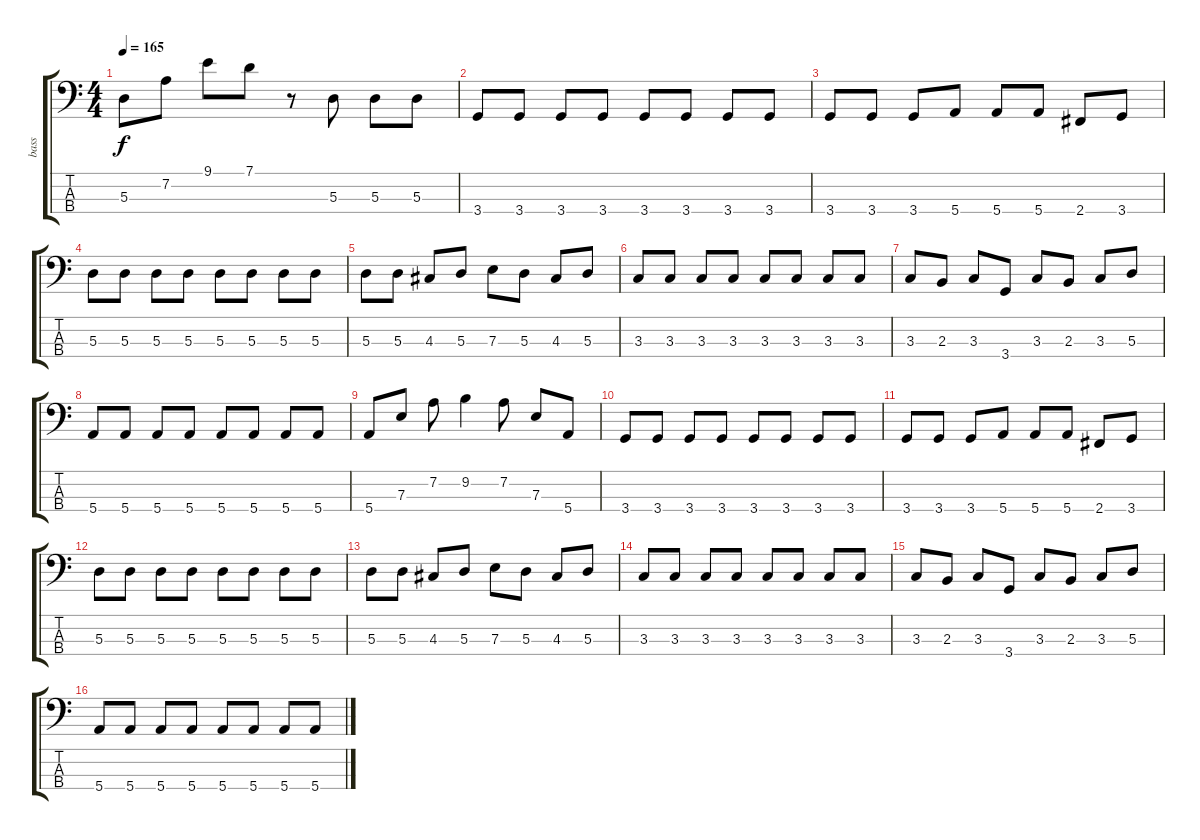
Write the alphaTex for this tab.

\track ("bass" "bass") {instrument electricbasspick}
\staff {score tabs}
\tuning (G2 D2 A1 E1) {hide}
\ts (4 4)
\tempo 165
\clef f4
\ks c
5.3.8{dy f} 7.2.8 9.1.8 7.1.8 r.8 5.3.8 5.3.8 5.3.8 |
3.4.8 3.4.8 3.4.8 3.4.8 3.4.8 3.4.8 3.4.8 3.4.8 |
3.4.8 3.4.8 3.4.8 5.4.8 5.4.8 5.4.8 2.4.8 3.4.8 |
5.3.8 5.3.8 5.3.8 5.3.8 5.3.8 5.3.8 5.3.8 5.3.8 |
5.3.8 5.3.8 4.3.8 5.3.8 7.3.8 5.3.8 4.3.8 5.3.8 |
3.3.8 3.3.8 3.3.8 3.3.8 3.3.8 3.3.8 3.3.8 3.3.8 |
3.3.8 2.3.8 3.3.8 3.4.8 3.3.8 2.3.8 3.3.8 5.3.8 |
5.4.8 5.4.8 5.4.8 5.4.8 5.4.8 5.4.8 5.4.8 5.4.8 |
5.4.8 7.3.8 7.2.8 9.2.4 7.2.8 7.3.8 5.4.8 |
3.4.8 3.4.8 3.4.8 3.4.8 3.4.8 3.4.8 3.4.8 3.4.8 |
3.4.8 3.4.8 3.4.8 5.4.8 5.4.8 5.4.8 2.4.8 3.4.8 |
5.3.8 5.3.8 5.3.8 5.3.8 5.3.8 5.3.8 5.3.8 5.3.8 |
5.3.8 5.3.8 4.3.8 5.3.8 7.3.8 5.3.8 4.3.8 5.3.8 |
3.3.8 3.3.8 3.3.8 3.3.8 3.3.8 3.3.8 3.3.8 3.3.8 |
3.3.8 2.3.8 3.3.8 3.4.8 3.3.8 2.3.8 3.3.8 5.3.8 |
5.4.8 5.4.8 5.4.8 5.4.8 5.4.8 5.4.8 5.4.8 5.4.8
